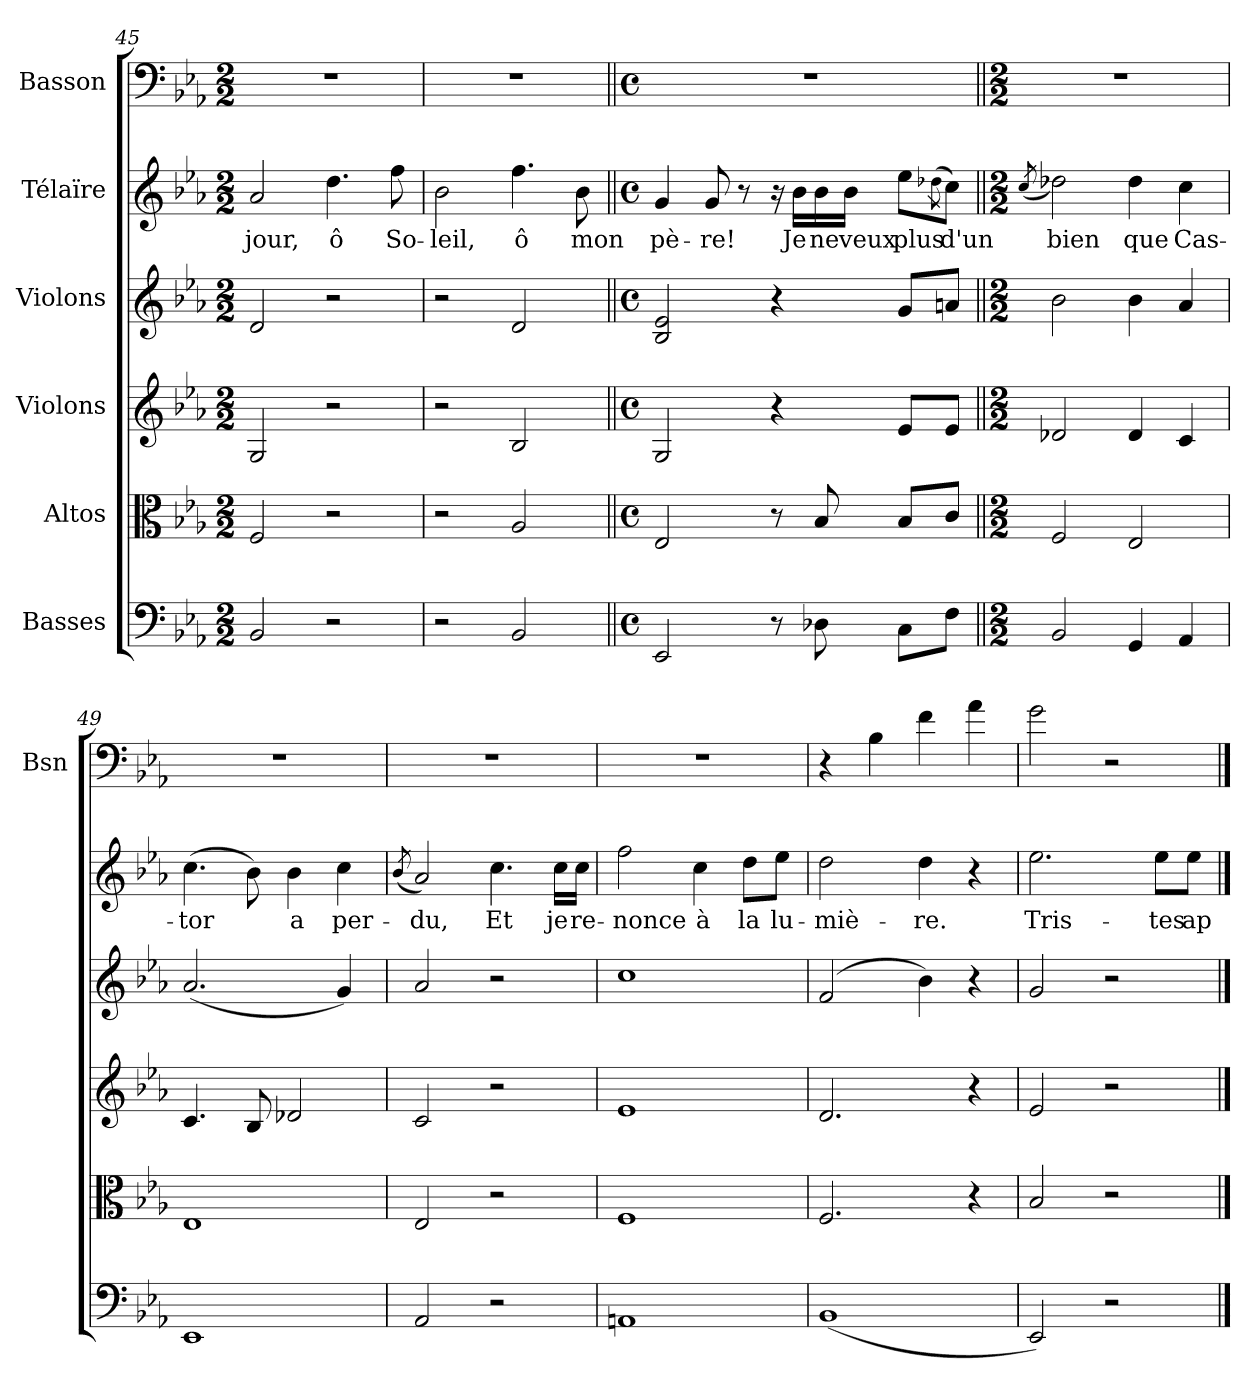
**kern	**kern	**kern	**kern	**kern	**text	**kern
*part6	*part5	*part4	*part3	*part2	*part2	*part1
*staff6	*staff5	*staff4	*staff3	*staff2	*staff2	*staff1
*I"Basses	*I"Altos	*I"Violons	*I"Violons	*I"Télaïre	*	*I"Basson
*	*	*	*	*	*	*I'Bsn
*clefF4	*clefC3	*clefG2	*clefG2	*clefG2	*	*clefF4
*k[b-e-a-]	*k[b-e-a-]	*k[b-e-a-]	*k[b-e-a-]	*k[b-e-a-]	*	*k[b-e-a-]
*M2/2	*M2/2	*M2/2	*M2/2	*M2/2	*	*M2/2
=45	=45	=45	=45	=45	=45	=45
!	!	!	!	!	!LO:LY:b	!
2BB-/	2F/	2G/	2d/	2a-/	jour,	1r
!	!	!	!	!	!LO:LY:b	!
2r	2r	2r	2r	4.dd\	ô	.
!	!	!	!	!	!LO:LY:b	!
.	.	.	.	8ff\	So-	.
=46	=46	=46	=46	=46	=46	=46
!	!	!	!	!	!LO:LY:b	!
2r	2r	2r	2r	2b-\	-leil,	1r
!	!	!	!	!	!LO:LY:b	!
2BB-/	2A-/	2B-/	2d/	4.ff\	ô	.
!	!	!	!	!	!LO:LY:b	!
.	.	.	.	8b-\	mon	.
=47||	=47||	=47||	=47||	=47||	=47||	=47||
*M4/4	*M4/4	*M4/4	*M4/4	*M4/4	*	*M4/4
*met(c)	*met(c)	*met(c)	*met(c)	*met(c)	*	*met(c)
!	!	!	!	!	!LO:LY:b	!
2EE-/	2E-/	2G/	2B-/ 2e-/	4g/	pè-	1r
!	!	!	!	!	!LO:LY:b	!
.	.	.	.	8g/	-re!	.
.	.	.	.	8r	.	.
8r	8r	4r	4r	16r	.	.
!	!	!	!	!	!LO:LY:b	!
.	.	.	.	16b-\LL	Je	.
!	!	!	!	!	!LO:LY:b	!
8D-X\	8B-/	.	.	16b-\	ne	.
!	!	!	!	!	!LO:LY:b	!
.	.	.	.	16b-\JJ	veux	.
!	!	!	!	!	!LO:LY:b	!
8C\L	8B-/L	8e-/L	8g/L	8ee-\L	plus	.
.	.	.	.	(8qdd-X\	.	.
!	!	!	!	!	!LO:LY:b	!
8F\J	8c/J	8e-/J	8an/J	8cc\J)	d'un	.
!!LO:LB:g=z
=48||	=48||	=48||	=48||	=48||	=48||	=48||
*M2/2	*M2/2	*M2/2	*M2/2	*M2/2	*	*M2/2
.	.	.	.	(8qcc/	.	.
!	!	!	!	!	!LO:LY:b	!
2BB-/	2F/	2d-X/	2b-\	2dd-X\)	bien	1r
!	!	!	!	!	!LO:LY:b	!
4GG/	2E-/	4d-/	4b-\	4dd-\	que	.
!	!	!	!	!	!LO:LY:b	!
4AA-/	.	4c/	4a-/	4cc\	Cas-	.
=49	=49	=49	=49	=49	=49	=49
!	!	!	!	!	!LO:LY:b	!
1EE-	1E-	4.c/	(2.a-/	(4.cc\	-tor	1r
.	.	8B-/	.	8b-\)	.	.
!	!	!	!	!	!LO:LY:b	!
.	.	2d-X/	.	4b-\	a	.
!	!	!	!	!	!LO:LY:b	!
.	.	.	4g/)	4cc\	per-	.
=50	=50	=50	=50	=50	=50	=50
.	.	.	.	(8qb-/	.	.
!	!	!	!	!	!LO:LY:b	!
2AA-/	2E-/	2c/	2a-/	2a-/)	-du,	1r
!	!	!	!	!	!LO:LY:b	!
2r	2r	2r	2r	4.cc\	Et	.
!	!	!	!	!	!LO:LY:b	!
.	.	.	.	16cc\LL	je	.
!	!	!	!	!	!LO:LY:b	!
.	.	.	.	16cc\JJ	re-	.
=51	=51	=51	=51	=51	=51	=51
!	!	!	!	!	!LO:LY:b	!
1AAn	1F	1e-	1cc	2ff\	-nonce	1r
!	!	!	!	!	!LO:LY:b	!
.	.	.	.	4cc\	à	.
!	!	!	!	!	!LO:LY:b	!
.	.	.	.	8dd\L	la	.
!	!	!	!	!	!LO:LY:b	!
.	.	.	.	8ee-\J	lu-	.
=52	=52	=52	=52	=52	=52	=52
!	!	!	!	!	!LO:LY:b	!
(1BB-	2.F/	2.d/	(2f/	2dd\	-miè-	4r
.	.	.	.	.	.	4B-\
!	!	!	!	!	!LO:LY:b	!
.	.	.	4b-\)	4dd\	-re.	4f\
.	4r	4r	4r	4r	.	4a-\
=53	=53	=53	=53	=53	=53	=53
!	!	!	!	!	!LO:LY:b	!
2EE-/)	2B-/	2e-/	2g/	2.ee-\	Tris-	2g\
2r	2r	2r	2r	.	.	2r
!	!	!	!	!	!LO:LY:b	!
.	.	.	.	8ee-\L	-tes	.
!	!	!	!	!	!LO:LY:b	!
.	.	.	.	8ee-\J	ap	.
==	==	==	==	==	==	==
*-	*-	*-	*-	*-	*-	*-
